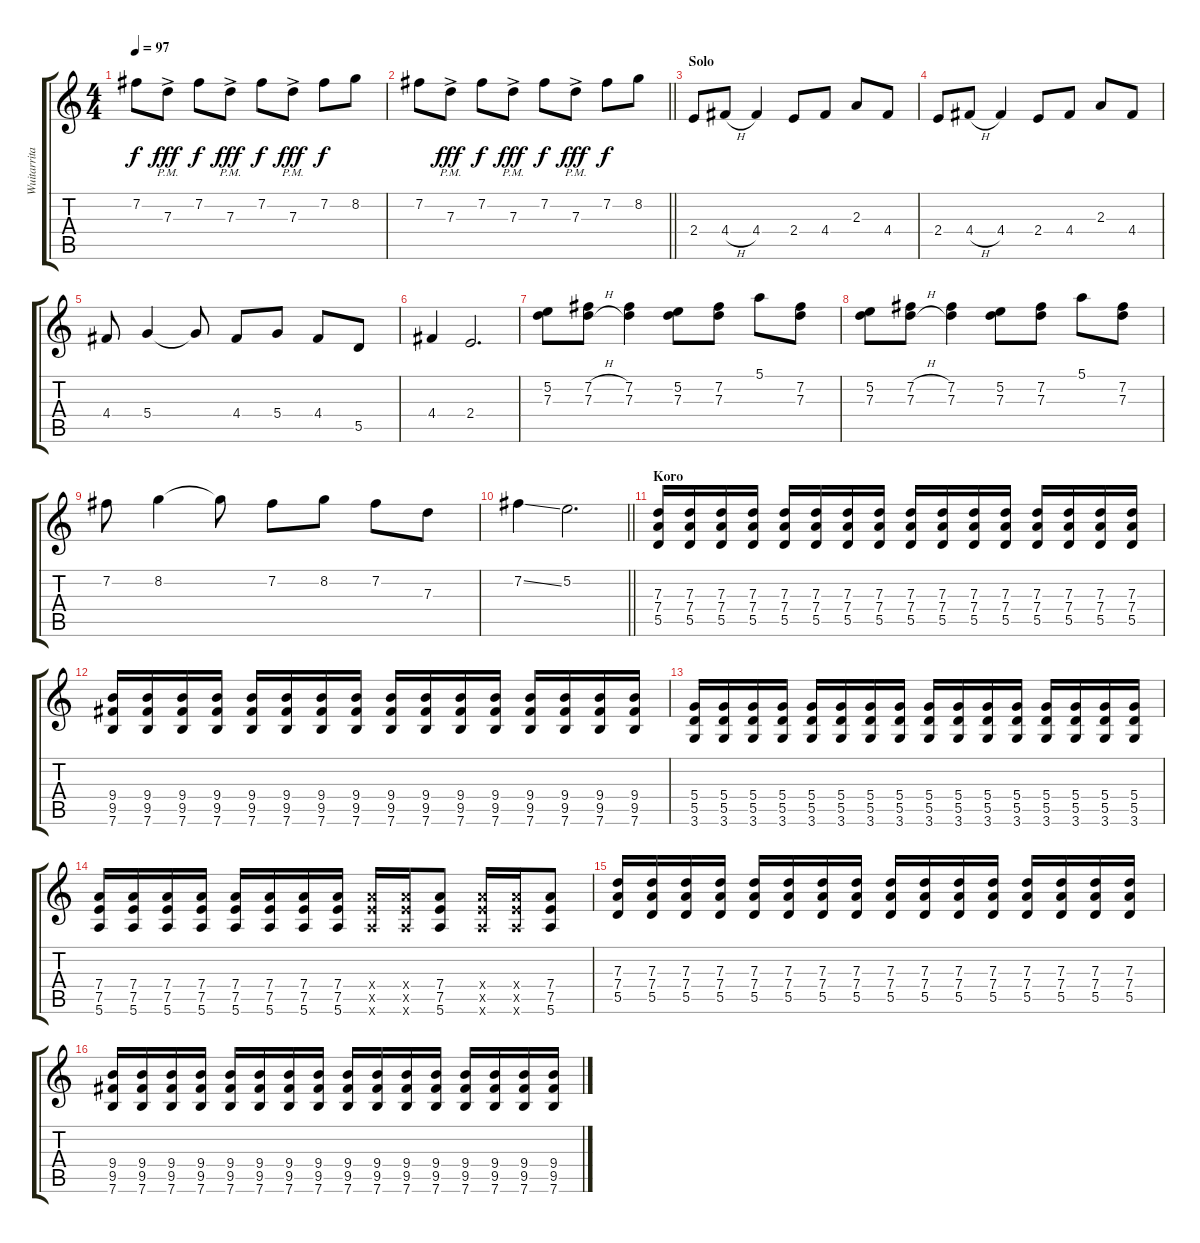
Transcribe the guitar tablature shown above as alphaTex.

\track ("Wuitarrita 1" "Wuitarrita") {instrument overdrivenguitar}
\staff {score tabs}
\tuning (E4 B3 G3 D3 A2 E2) {hide}
\ts (4 4)
\tempo 97
\clef g2
\ks c
7.2.8{dy f volume 14} 7.3{ac pm}.8{dy fff} 7.2.8{dy f} 7.3{ac pm}.8{dy fff} 7.2.8{dy f} 7.3{ac pm}.8{dy fff} 7.2.8{dy f} 8.2.8 |
\barLineRight lightlight
7.2.8{volume 14} 7.3{ac pm}.8{dy fff} 7.2.8{dy f} 7.3{ac pm}.8{dy fff} 7.2.8{dy f} 7.3{ac pm}.8{dy fff} 7.2.8{dy f} 8.2.8 |
\section ("" "Solo")
2.4.8{volume 16 instrument distortionguitar} 4.4{h}.8 4.4.4 2.4.8 4.4.8 2.3.8 4.4.8 |
2.4.8{volume 16 instrument distortionguitar} 4.4{h}.8 4.4.4 2.4.8 4.4.8 2.3.8 4.4.8 |
4.4.8 5.4.4 5.4{t}.8 4.4.8 5.4.8 4.4.8 5.5.8 |
4.4.4 2.4.2{d} |
(5.2 7.3).8{volume 16 instrument distortionguitar} (7.2{h} 7.3{h}).8 (7.2 7.3).4 (5.2 7.3).8 (7.2 7.3).8 5.1.8 (7.2 7.3).8 |
(5.2 7.3).8{volume 16 instrument distortionguitar} (7.2{h} 7.3{h}).8 (7.2 7.3).4 (5.2 7.3).8 (7.2 7.3).8 5.1.8 (7.2 7.3).8 |
7.2.8 8.2.4 8.2{t}.8 7.2.8 8.2.8 7.2.8 7.3.8 |
\barLineRight lightlight
7.2{ss}.4 5.2.2{d} |
\section ("" "Koro")
(7.3 7.4 5.5).16 (7.3 7.4 5.5).16 (7.3 7.4 5.5).16 (7.3 7.4 5.5).16 (7.3 7.4 5.5).16 (7.3 7.4 5.5).16 (7.3 7.4 5.5).16 (7.3 7.4 5.5).16 (7.3 7.4 5.5).16 (7.3 7.4 5.5).16 (7.3 7.4 5.5).16 (7.3 7.4 5.5).16 (7.3 7.4 5.5).16 (7.3 7.4 5.5).16 (7.3 7.4 5.5).16 (7.3 7.4 5.5).16 |
(9.4 9.5 7.6).16 (9.4 9.5 7.6).16 (9.4 9.5 7.6).16 (9.4 9.5 7.6).16 (9.4 9.5 7.6).16 (9.4 9.5 7.6).16 (9.4 9.5 7.6).16 (9.4 9.5 7.6).16 (9.4 9.5 7.6).16 (9.4 9.5 7.6).16 (9.4 9.5 7.6).16 (9.4 9.5 7.6).16 (9.4 9.5 7.6).16 (9.4 9.5 7.6).16 (9.4 9.5 7.6).16 (9.4 9.5 7.6).16 |
(5.4 5.5 3.6).16 (5.4 5.5 3.6).16 (5.4 5.5 3.6).16 (5.4 5.5 3.6).16 (5.4 5.5 3.6).16 (5.4 5.5 3.6).16 (5.4 5.5 3.6).16 (5.4 5.5 3.6).16 (5.4 5.5 3.6).16 (5.4 5.5 3.6).16 (5.4 5.5 3.6).16 (5.4 5.5 3.6).16 (5.4 5.5 3.6).16 (5.4 5.5 3.6).16 (5.4 5.5 3.6).16 (5.4 5.5 3.6).16 |
(7.4 7.5 5.6).16 (7.4 7.5 5.6).16 (7.4 7.5 5.6).16 (7.4 7.5 5.6).16 (7.4 7.5 5.6).16 (7.4 7.5 5.6).16 (7.4 7.5 5.6).16 (7.4 7.5 5.6).16 (7.4{x} 7.5{x} 5.6{x}).16 (7.4{x} 7.5{x} 5.6{x}).16 (7.4 7.5 5.6).8 (7.4{x} 7.5{x} 5.6{x}).16 (7.4{x} 7.5{x} 5.6{x}).16 (7.4 7.5 5.6).8 |
(7.3 7.4 5.5).16 (7.3 7.4 5.5).16 (7.3 7.4 5.5).16 (7.3 7.4 5.5).16 (7.3 7.4 5.5).16 (7.3 7.4 5.5).16 (7.3 7.4 5.5).16 (7.3 7.4 5.5).16 (7.3 7.4 5.5).16 (7.3 7.4 5.5).16 (7.3 7.4 5.5).16 (7.3 7.4 5.5).16 (7.3 7.4 5.5).16 (7.3 7.4 5.5).16 (7.3 7.4 5.5).16 (7.3 7.4 5.5).16 |
(9.4 9.5 7.6).16 (9.4 9.5 7.6).16 (9.4 9.5 7.6).16 (9.4 9.5 7.6).16 (9.4 9.5 7.6).16 (9.4 9.5 7.6).16 (9.4 9.5 7.6).16 (9.4 9.5 7.6).16 (9.4 9.5 7.6).16 (9.4 9.5 7.6).16 (9.4 9.5 7.6).16 (9.4 9.5 7.6).16 (9.4 9.5 7.6).16 (9.4 9.5 7.6).16 (9.4 9.5 7.6).16 (9.4 9.5 7.6).16
